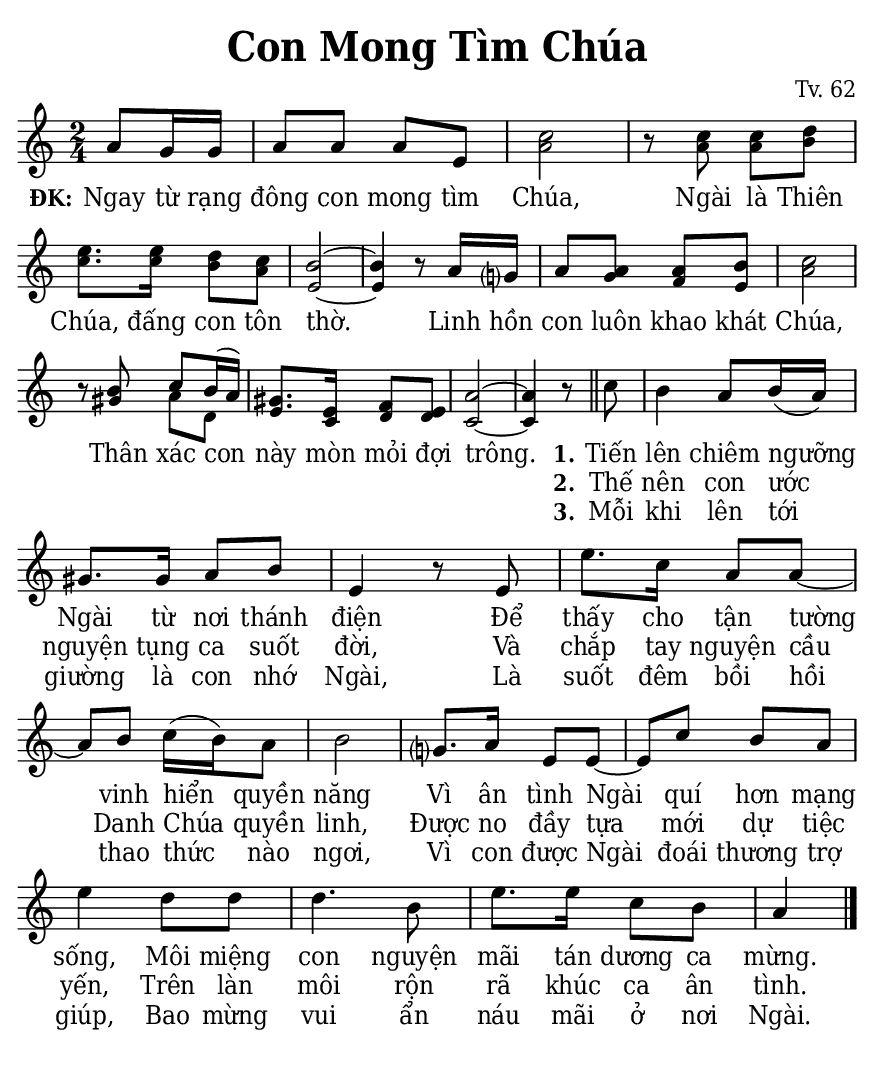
% Cài đặt chung\
\version "2.22.1"
\include "english.ly"

\header {
  title = \markup { \fontsize #1 "Con Mong Tìm Chúa" }
  composer = "Tv. 62"
  %arranger = "Lm. Kim Long"
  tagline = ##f
}

% Nhạc phiên khúc
nhacPhienKhucSop = \relative c'' {
  \partial 4 a8 g16 g |
  a8 a a e |
  c'2 |
  r8 c c d |
  e8. e16 d8 c |
  b2 ~ |
  b4 r8 a16 g!? |
  a8 a a b |
  c2 |
  r8 b c b16 (a) |
  gs8. e16 f8 e |
  a2 ~ |
  a4 r8 \bar "||"
  
  c |
  b4 a8 b16 (a) |
  gs8. gs16 a8 b |
  e,4 r8 e |
  e'8. c16 a8 a ~ |
  a b c16 (b) a8 |
  b2 |
  g!?8. a16 e8 e ~ |
  e c' b a |
  e'4 d8 d |
  d4. b8 |
  e8. e16 c8 b |
  a4 \bar "|."
}

nhacPhienKhucAlto = \relative c'' {
  a8 g16 g |
  a8 a a e |
  a2 |
  r8 a a b |
  c8. c16 b8 a |
  e2 ~ |
  e4 r8 a16 g!? |
  a8 g f e |
  a2 |
  r8 gs a [d,] |
  e8. c16 d8 d |
  c2 ~ |
  c4 r8
}

% Lời phiên khúc
loiPhienKhucSop = \lyrics {
  \set stanza = "ĐK:"
  Ngay từ rạng đông con mong tìm Chúa,
  Ngài là Thiên Chúa, đấng con tôn thờ.
  Linh hồn con luôn khao khát Chúa,
  Thân xác con này mòn mỏi đợi trông.
  <<
    {
      \set stanza = "1."
      Tiến lên chiêm ngưỡng Ngài từ nơi thánh điện
      Để thấy cho tận tường vinh hiển quyền năng
      Vì ân tình Ngài quí hơn mạng sống,
      Môi miệng con nguyện mãi tán dương ca mừng.
    }
    \new Lyrics {
	    \set associatedVoice = "beSop"
	    \set stanza = "2."
	    Thế nên con ước nguyện tụng ca suốt đời,
	    Và chắp tay nguyện cầu Danh Chúa quyền linh,
	    Được no đầy tựa mới dự tiệc yến,
	    Trên làn môi rộn rã khúc ca ân tình.
    }
    \new Lyrics {
	    \set associatedVoice = "beSop"
	    \set stanza = "3."
	    Mỗi khi lên tới giường là con nhớ Ngài,
	    Là suốt đêm bồi hồi thao thức nào ngơi,
	    Vì con được Ngài đoái thương trợ giúp,
	    Bao mừng vui ẩn náu mãi ở nơi Ngài.
    }
  >>
}

% Dàn trang
\paper {
  #(set-paper-size "a5")
  top-margin = 3\mm
  bottom-margin = 3\mm
  left-margin = 3\mm
  right-margin = 3\mm
  indent = #0
  #(define fonts
	 (make-pango-font-tree "Deja Vu Serif Condensed"
	 		       "Deja Vu Serif Condensed"
			       "Deja Vu Serif Condensed"
			       (/ 20 20)))
  print-page-number = ##f
  %page-count = #1
}

TongNhip = {
  \key c \major \time 2/4
  \set Timing.beamExceptions = #'()
  \set Timing.baseMoment = #(ly:make-moment 1/4)
}

% Đổi kích thước nốt cho bè phụ
notBePhu =
#(define-music-function (font-size music) (number? ly:music?)
   (for-some-music
     (lambda (m)
       (if (music-is-of-type? m 'rhythmic-event)
           (begin
             (set! (ly:music-property m 'tweaks)
                   (cons `(font-size . ,font-size)
                         (ly:music-property m 'tweaks)))
             #t)
           #f))
     music)
   music)

\score {
  \new ChoirStaff <<
    \new Staff \with {
        \consists "Merge_rests_engraver"
        printPartCombineTexts = ##f
      }
      <<
      \new Voice \TongNhip \partCombine 
        \nhacPhienKhucSop
        \notBePhu -1 { \nhacPhienKhucAlto }
      \new NullVoice = beSop \nhacPhienKhucSop
      \new Lyrics \lyricsto beSop \loiPhienKhucSop
      >>
  >>
  \layout {
    %\override Staff.TimeSignature.transparent = ##t
    \override Lyrics.LyricSpace.minimum-distance = #0.8
    \override Score.BarNumber.break-visibility = ##(#f #f #f)
    \override Score.SpacingSpanner.uniform-stretching = ##t
  } 
}
